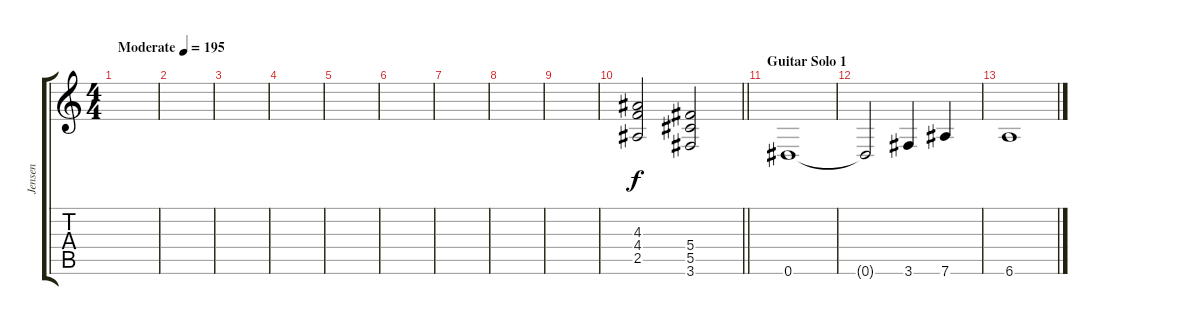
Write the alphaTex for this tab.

\track ("Jensen" "Jensen") {instrument distortionguitar}
\staff {score tabs}
\tuning (Eb4 Bb3 Gb3 Db3 Ab2 Eb2) {hide}
\ts (4 4)
\tempo (195 "Moderate")
\clef g2
\ks c
|
|
|
|
|
|
|
|
|
\barLineRight lightlight
(4.3 4.4 2.5).2 (5.4 5.5 3.6).2 |
\section ("" "Guitar Solo 1")
0.6.1 |
0.6{t}.2 3.6.4 7.6.4 |
6.6.1
